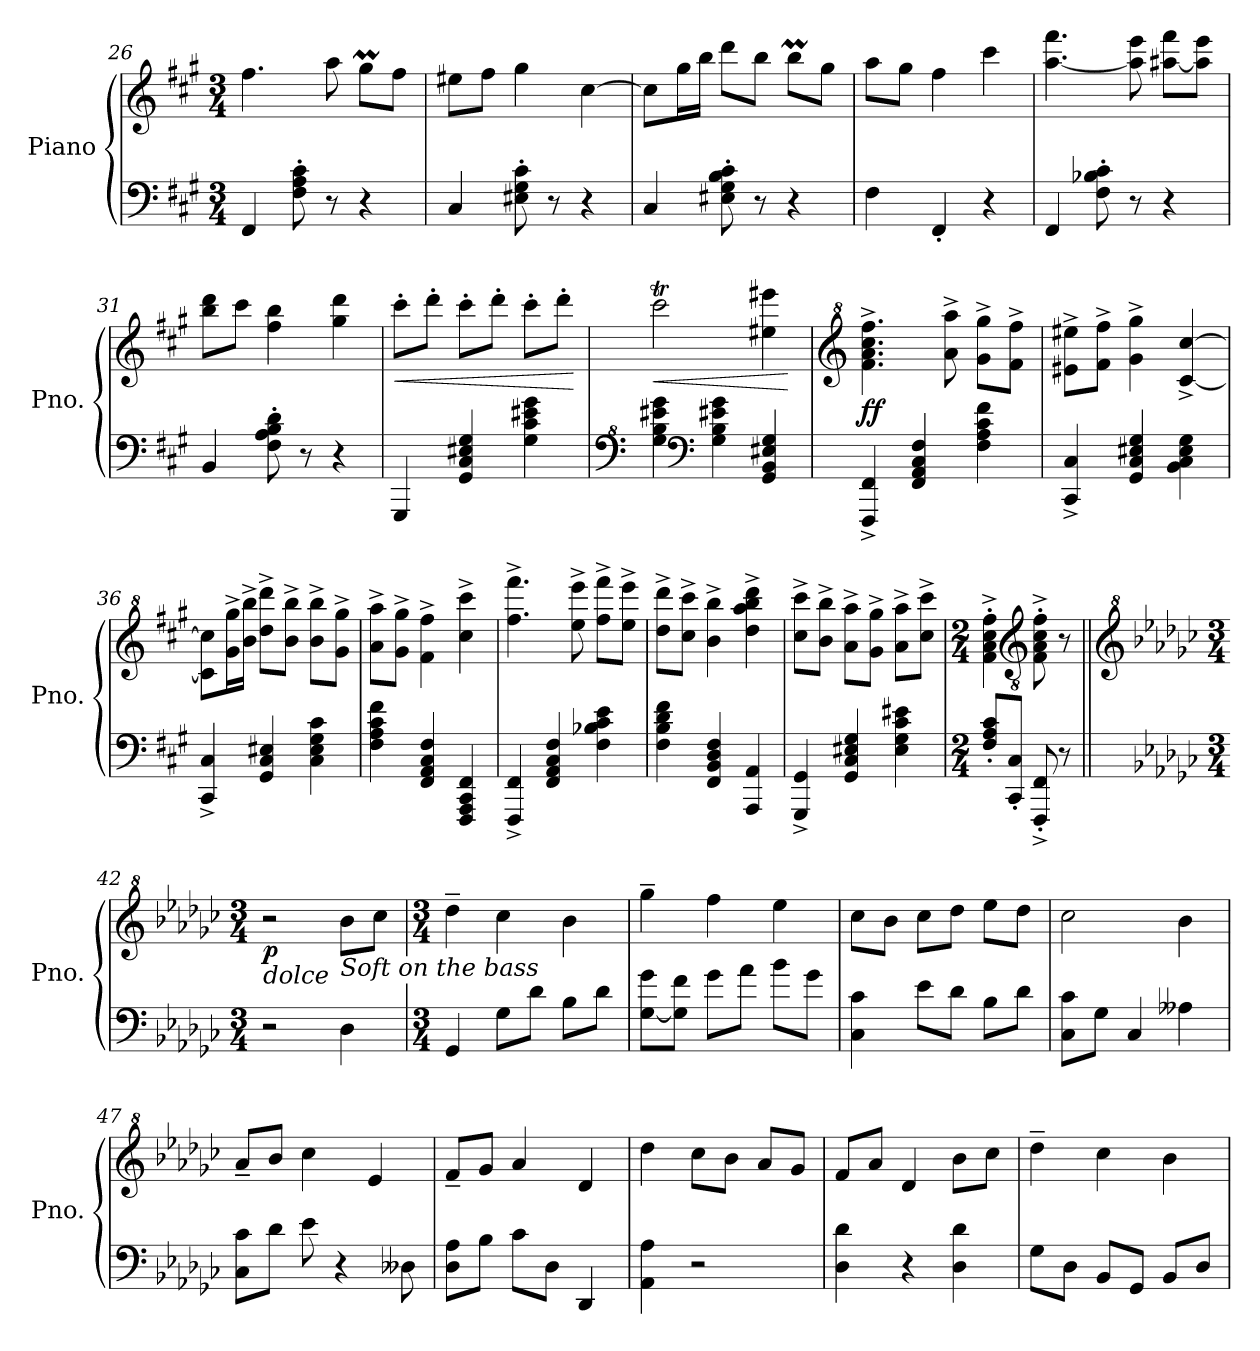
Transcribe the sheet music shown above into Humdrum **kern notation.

**kern	**kern	**dynam
*part1	*part1	*part1
*staff2	*staff1	*staff1/2
*I"Piano	*	*
*I'Pno.	*	*
*clefF4	*clefG2	*
*k[f#c#g#]	*k[f#c#g#]	*
*M3/4	*M3/4	*
=26	=26	=26
4FF#/	4.ff#\	.
8F#\' 8A\' 8c#\'	.	.
8r	8aa\	.
4r	8gg#m\L	.
.	8ff#\J	.
=27	=27	=27
4C#/	8ee#X\L	.
.	8ff#\J	.
8E#X\' 8G#\' 8c#\'	4gg#\	.
8r	.	.
4r	[4cc#\	.
=28	=28	=28
4C#/	8cc#\L]	.
.	16gg#\L	.
.	16bb\JJ	.
8E#X\' 8G#\' 8B\' 8c#\'	8ddd\L	.
8r	8bb\J	.
4r	8bbM\L	.
.	8gg#\J	.
=29	=29	=29
4F#\	8aa\L	.
.	8gg#\J	.
4FF#'/	4ff#\	.
4r	4ccc#\	.
=30	=30	=30
4FF#/	[4.aa\ 4.fff#\	.
8F#\' 8B-X\' 8c#\'	.	.
8r	8aa\] 8eee\	.
4r	[8aa#X\ 8fff#\L	.
.	8aa#\] 8eee\J	.
!!LO:LB:g=z
=31	=31	=31
4BB/	8bb\ 8ddd\L	.
.	8ccc#\J	.
8F#\' 8A\' 8B\' 8d\'	4ff#\ 4bb\	.
8r	.	.
4r	4gg#\ 4ddd\	.
=32	=32	=32
!	!	!LO:HP:b
4GGG#/	8ccc#'\L	<
.	8ddd'\J	.
4GG#/ 4C#/ 4E#X/ 4G#/	8ccc#'\L	.
.	8ddd'\J	.
4G#\ 4c#\ 4e#X\ 4g#\	8ccc#'\L	.
.	8ddd'\J	.
.	.	[
=33	=33	=33
*clefF^4	*	*
!	!	!LO:HP:b
4g#\ 4b\ 4ee#X\ 4gg#\	2ccc#t\	<
*clefF4	*	*
4G#\ 4B\ 4e#X\ 4g#\	.	.
4GG#/ 4BB/ 4E#X/ 4G#/	4ee#X\ 4eee#X\	.
.	.	[
=34	=34	=34
*	*clefG^2	*
!	!	!LO:DY:b
4FFF#/^ 4FF#/^	4.ff#\^ 4.aa\^ 4.ccc#\^ 4.fff#\^	ff
4FF#/ 4AA/ 4C#/ 4F#/	.	.
.	8aa\^ 8aaa\^	.
4F#\ 4A\ 4c#\ 4f#\	8gg#\^ 8ggg#\^L	.
.	8ff#\^ 8fff#\^J	.
=35	=35	=35
4CC#/^ 4C#/^	8ee#X\^ 8eee#X\^L	.
.	8ff#\^ 8fff#\^J	.
4GG#/ 4C#/ 4E#X/ 4G#/	4gg#\^ 4ggg#\^	.
4BB\ 4C#\ 4E#\ 4G#\	[4cc#/^ [4ccc#/^	.
=36	=36	=36
4CC#/^ 4C#/^	8cc#\] 8ccc#\]L	.
.	16gg#\^ 16ggg#\^L	.
.	16bb\^ 16bbb\^JJ	.
4GG#/ 4C#/ 4E#X/	8ddd\^ 8dddd\^L	.
.	8bb\^ 8bbb\^J	.
4C#\ 4E#\ 4G#\ 4c#\	8bb\^ 8bbb\^L	.
.	8gg#\^ 8ggg#\^J	.
!!LO:LB:g=z
=37	=37	=37
4F#\ 4A\ 4c#\ 4f#\	8aa\^ 8aaa\^L	.
.	8gg#\^ 8ggg#\^J	.
4FF#/ 4AA/ 4C#/ 4F#/	4ff#\^ 4fff#\^	.
4FFF#/ 4AAA/ 4CC#/ 4FF#/	4ccc#\^ 4cccc#\^	.
=38	=38	=38
4FFF#/^ 4FF#/^	4.fff#\^ 4.ffff#\^	.
4FF#/ 4AA/ 4C#/ 4F#/	.	.
.	8eee\^ 8eeee\^	.
4F#\ 4B-X\ 4c#\ 4e\	8fff#\^ 8ffff#\^L	.
.	8eee\^ 8eeee\^J	.
=39	=39	=39
4F#\ 4B\ 4d\ 4f#\	8ddd\^ 8dddd\^L	.
.	8ccc#\^ 8cccc#\^J	.
4FF#/ 4BB/ 4D/ 4F#/	4bb\^ 4bbb\^	.
4AAA/ 4AA/	4ddd\^ 4aaa\^ 4bbb\^ 4dddd\^	.
=40	=40	=40
4GGG#/^ 4GG#/^	8ccc#\^ 8cccc#\^L	.
.	8bb\^ 8bbb\^J	.
4GG#/ 4C#/ 4E#X/ 4G#/	8aa\^ 8aaa\^L	.
.	8gg#\^ 8ggg#\^J	.
4E#\ 4G#\ 4c#\ 4e#X\	8aa\^ 8aaa\^L	.
.	8ccc#\^ 8cccc#\^J	.
=41	=41	=41
*M2/4	*M2/4	*
8F#/' 8A/' 8c#/'L	4ff#\'^ 4aa\'^ 4ccc#\'^ 4fff#\'^	.
8CC#/' 8C#/'J	.	.
*	*clefGv2	*
8FFF#/'^ 8FF#/'^	8F#\'^ 8A\'^ 8c#\'^ 8f#\'^	.
8r	8r	.
!!LO:LB:g=z
=42||	=42||	=42||
*	*clefG^2	*
*k[b-e-a-d-g-c-]	*k[b-e-a-d-g-c-]	*
*M3/4	*M3/4	*
!	!LO:TX:b:i:t=dolce	!
!	!	!LO:DY:b
2r	2r	p
!	!LO:TX:b:i:t=Soft on the bass	!
4D-\	8bb-\L	.
.	8ccc-\J	.
=43	=43	=43
*M3/4	*M3/4	*
4GG-/	4ddd-~\	.
8G-\L	4ccc-\	.
8d-\J	.	.
8B-\L	4bb-\	.
8d-\J	.	.
=44	=44	=44
[8G-\ 8g-\L	4ggg-~\	.
8G-\] 8f\J	.	.
8g-\L	4fff\	.
8a-\J	.	.
8b-\L	4eee-\	.
8g-\J	.	.
=45	=45	=45
4C-\ 4c-\	8ccc-\L	.
.	8bb-\J	.
8e-\L	8ccc-\L	.
8d-\J	8ddd-\J	.
8B-\L	8eee-\L	.
8d-\J	8ddd-\J	.
=46	=46	=46
8C-\ 8c-\L	2ccc-\	.
8G-\J	.	.
4C-/	.	.
4A--X\	4bb-\	.
=47	=47	=47
8C-\ 8c-\L	8aa-~/L	.
8d-\J	8bb-/J	.
8e-\	4ccc-\	.
4r	.	.
.	4ee-/	.
8D--X\	.	.
!!LO:LB:g=z
=48	=48	=48
8D-\ 8A-\L	8ff~/L	.
8B-\J	8gg-/J	.
8c-\L	4aa-/	.
8D-\J	.	.
4DD-/	4dd-/	.
=49	=49	=49
4AA-\ 4A-\	4ddd-\	.
2r	8ccc-\L	.
.	8bb-\J	.
.	8aa-/L	.
.	8gg-/J	.
=50	=50	=50
4D-\ 4d-\	8ff/L	.
.	8aa-/J	.
4r	4dd-/	.
4D-\ 4d-\	8bb-\L	.
.	8ccc-\J	.
=51	=51	=51
8G-\L	4ddd-~\	.
8D-\J	.	.
8BB-/L	4ccc-\	.
8GG-/J	.	.
8BB-/L	4bb-\	.
8D-/J	.	.
=	=	=
*-	*-	*-
